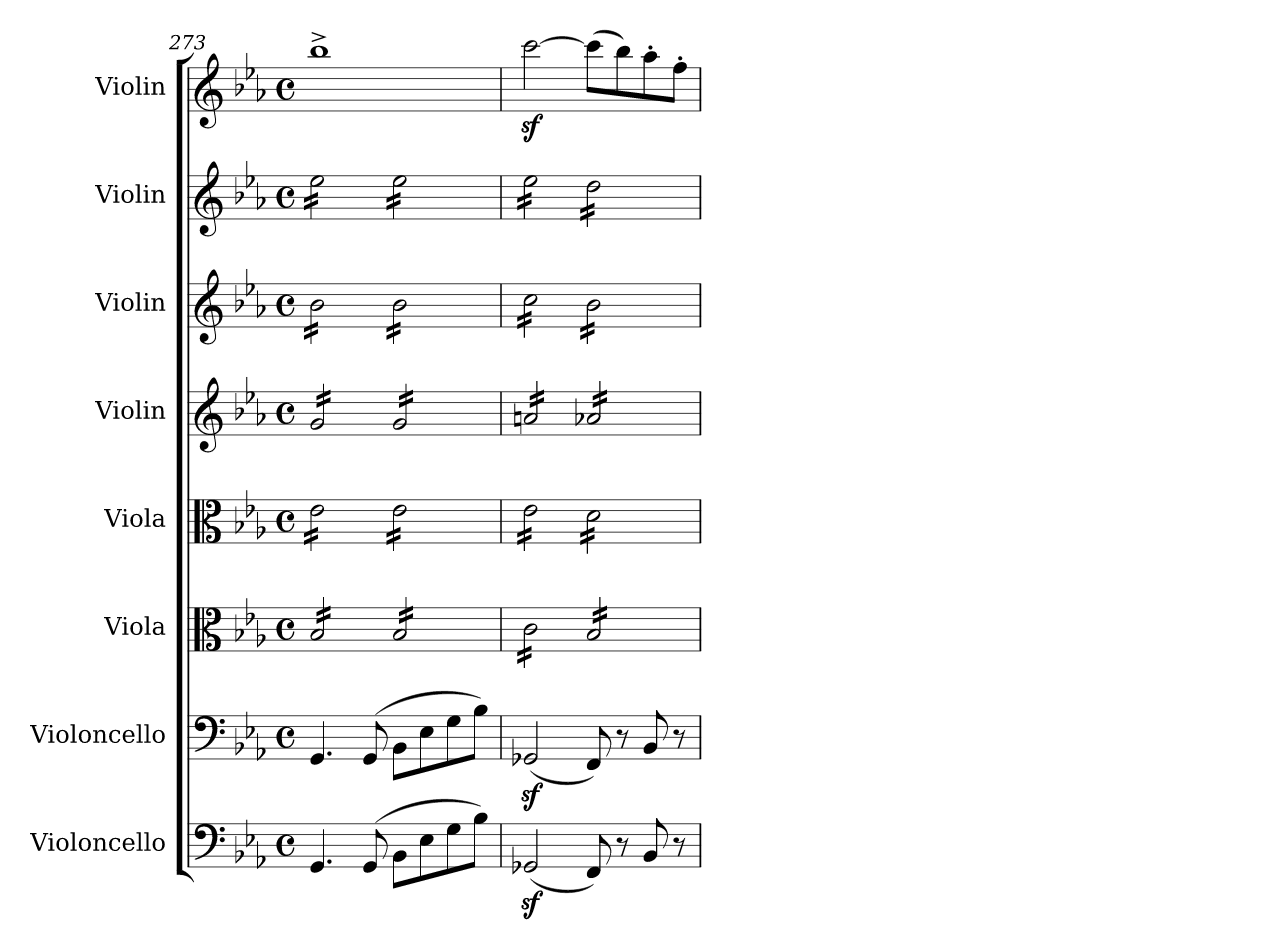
**kern	**kern	**kern	**kern	**kern	**kern	**kern	**kern
*part8	*part7	*part6	*part5	*part4	*part3	*part2	*part1
*staff8	*staff7	*staff6	*staff5	*staff4	*staff3	*staff2	*staff1
*I"Violoncello	*I"Violoncello	*I"Viola	*I"Viola	*I"Violin	*I"Violin	*I"Violin	*I"Violin
*I'Vc.	*I'Vc.	*I'Vla.	*I'Vla.	*I'Vln.	*I'Vln.	*I'Vln.	*I'Vln.
*clefF4	*clefF4	*clefC3	*clefC3	*clefG2	*clefG2	*clefG2	*clefG2
*k[b-e-a-]	*k[b-e-a-]	*k[b-e-a-]	*k[b-e-a-]	*k[b-e-a-]	*k[b-e-a-]	*k[b-e-a-]	*k[b-e-a-]
*M4/4	*M4/4	*M4/4	*M4/4	*M4/4	*M4/4	*M4/4	*M4/4
*met(c)	*met(c)	*met(c)	*met(c)	*met(c)	*met(c)	*met(c)	*met(c)
=273	=273	=273	=273	=273	=273	=273	=273
*	*	*tremolo	*	*	*	*	*
*	*	*	*tremolo	*	*	*	*
*	*	*	*	*tremolo	*	*	*
*	*	*	*	*	*tremolo	*	*
*	*	*	*	*	*	*tremolo	*
4.GG/	4.GG/	16B-/LL	16e-\LL	16g/LL	16b-\LL	16ee-\LL	1bb-^
.	.	16B-/	16e-\	16g/	16b-\	16ee-\	.
.	.	16B-/	16e-\	16g/	16b-\	16ee-\	.
.	.	16B-/	16e-\	16g/	16b-\	16ee-\	.
.	.	16B-/	16e-\	16g/	16b-\	16ee-\	.
.	.	16B-/	16e-\	16g/	16b-\	16ee-\	.
(>8GG/	(>8GG/	16B-/	16e-\	16g/	16b-\	16ee-\	.
.	.	16B-/JJ	16e-\JJ	16g/JJ	16b-\JJ	16ee-\JJ	.
8BB-\L	8BB-\L	16B-/LL	16e-\LL	16g/LL	16b-\LL	16ee-\LL	.
.	.	16B-/	16e-\	16g/	16b-\	16ee-\	.
8E-\	8E-\	16B-/	16e-\	16g/	16b-\	16ee-\	.
.	.	16B-/	16e-\	16g/	16b-\	16ee-\	.
8G\	8G\	16B-/	16e-\	16g/	16b-\	16ee-\	.
.	.	16B-/	16e-\	16g/	16b-\	16ee-\	.
8B-\J)	8B-\J)	16B-/	16e-\	16g/	16b-\	16ee-\	.
.	.	16B-/JJ	16e-\JJ	16g/JJ	16b-\JJ	16ee-\JJ	.
=274	=274	=274	=274	=274	=274	=274	=274
(<2GG-Xz</	(<2GG-Xz</	16c\LL	16e-\LL	16an/LL	16cc\LL	16ee-\LL	[2cccz<\
.	.	16c\	16e-\	16an/	16cc\	16ee-\	.
.	.	16c\	16e-\	16an/	16cc\	16ee-\	.
.	.	16c\	16e-\	16an/	16cc\	16ee-\	.
.	.	16c\	16e-\	16an/	16cc\	16ee-\	.
.	.	16c\	16e-\	16an/	16cc\	16ee-\	.
.	.	16c\	16e-\	16an/	16cc\	16ee-\	.
.	.	16c\JJ	16e-\JJ	16an/JJ	16cc\JJ	16ee-\JJ	.
8FF/)	8FF/)	16B-/LL	16d\LL	16a-X/LL	16b-\LL	16dd\LL	(>8ccc\L]
.	.	16B-/	16d\	16a-X/	16b-\	16dd\	.
8r	8r	16B-/	16d\	16a-X/	16b-\	16dd\	8bb-\)
.	.	16B-/	16d\	16a-X/	16b-\	16dd\	.
8BB-/	8BB-/	16B-/	16d\	16a-X/	16b-\	16dd\	8aa-'\
.	.	16B-/	16d\	16a-X/	16b-\	16dd\	.
8r	8r	16B-/	16d\	16a-X/	16b-\	16dd\	8ff'\J
.	.	16B-/JJ	16d\JJ	16a-X/JJ	16b-\JJ	16dd\JJ	.
*	*	*	*	*	*	*Xtremolo	*
*	*	*	*	*	*Xtremolo	*	*
*	*	*	*	*Xtremolo	*	*	*
*	*	*	*Xtremolo	*	*	*	*
*	*	*Xtremolo	*	*	*	*	*
=	=	=	=	=	=	=	=
*-	*-	*-	*-	*-	*-	*-	*-
